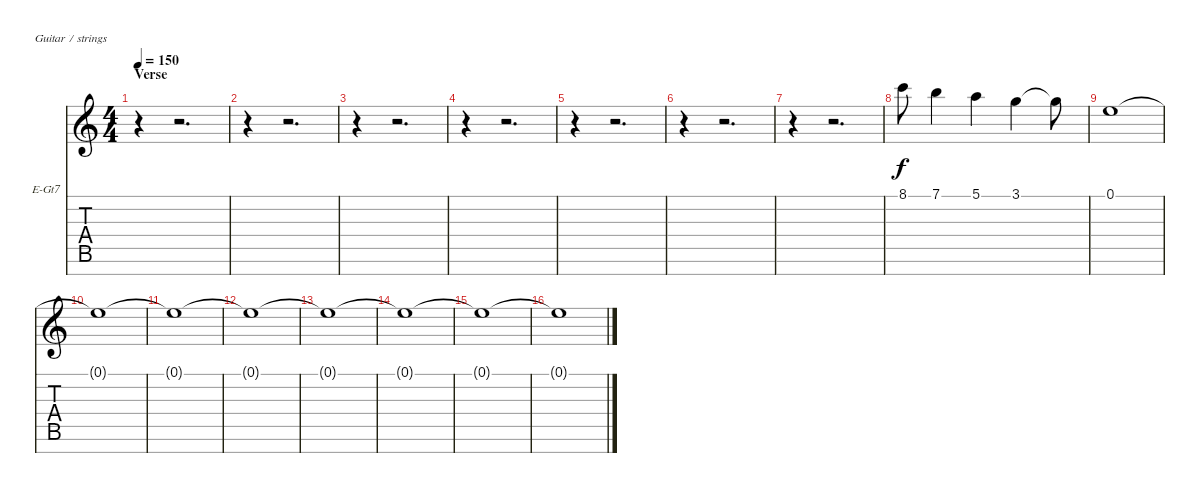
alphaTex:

\bracketExtendMode nobrackets
\firstSystemTrackNameOrientation horizontal
\otherSystemsTrackNameOrientation horizontal
\track ("Lead Guitar" "E-Gt7") {instrument electricguitarclean}
\staff {score tabs}
\tuning (E4 B3 G3 D3 A2 E2 B1)
\ts (4 4)
\section ("" "Verse ")
\tempo 150
\clef g2
\scale
0.333333
\ks c
r.4{dy f} r.2{d} |
\scale
0.333333 r.4 r.2{d} |
\scale
0.333333 r.4 r.2{d} |
\scale
0.333333 r.4 r.2{d} |
\scale
0.333333 r.4 r.2{d} |
\scale
0.333333 r.4 r.2{d} |
\scale
0.333333 r.4 r.2{d} |
\scale
0.333333 8.1.8 7.1.4 5.1.4 3.1.4 3.1{t}.8 |
\scale
0.333333 0.1.1 |
\scale
0.333333 0.1{t}.1 |
\scale
0.333333 0.1{t}.1 |
\scale
0.333333 0.1{t}.1 |
\scale
0.333333 0.1{t}.1 |
\scale
0.333333 0.1{t}.1 |
\scale
0.333333 0.1{t}.1 |
\scale
0.333333 0.1{t}.1
